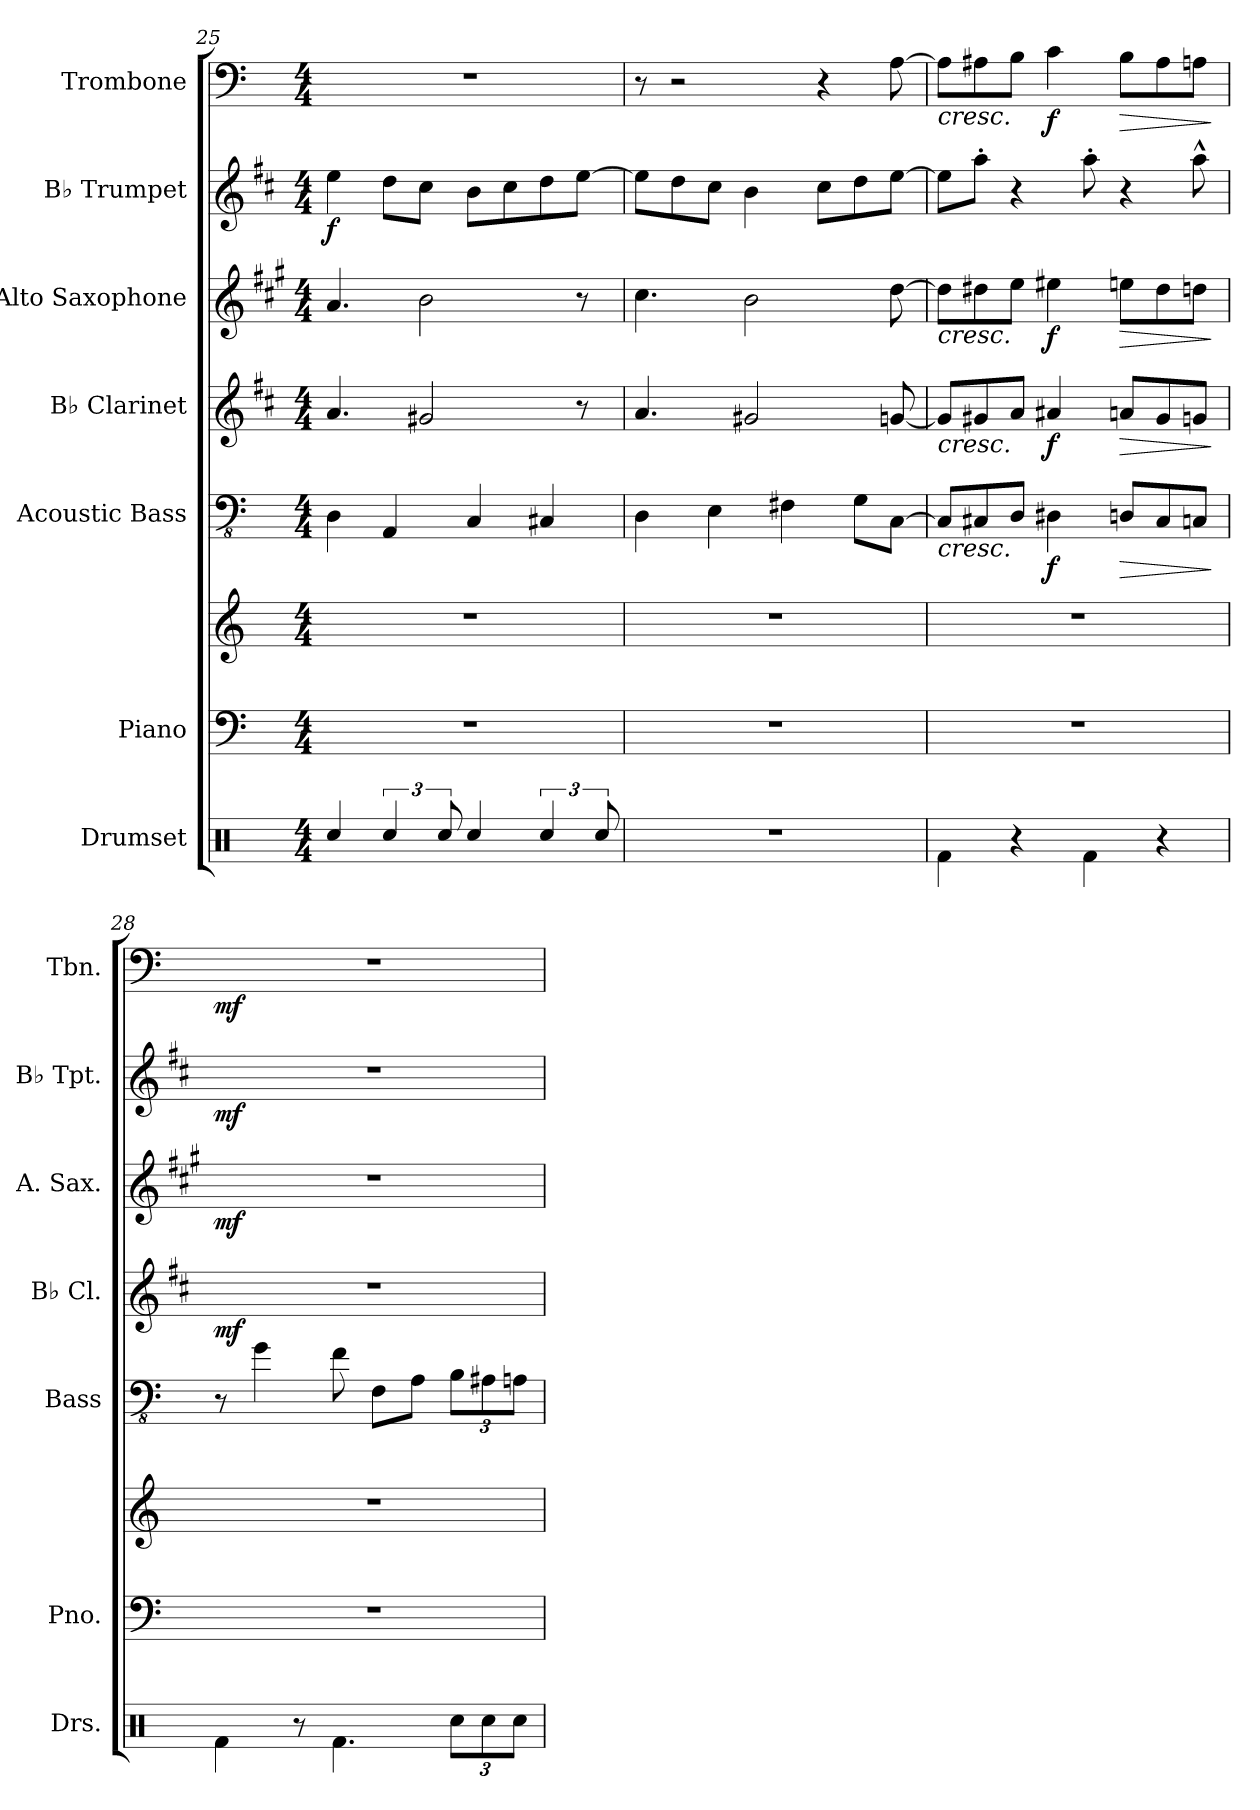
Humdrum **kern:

**kern	**kern	**kern	**kern	**dynam	**kern	**dynam	**kern	**dynam	**kern	**dynam	**kern	**dynam
*part7	*part6	*part6	*part5	*part5	*part4	*part4	*part3	*part3	*part2	*part2	*part1	*part1
*staff8	*staff7	*staff6	*staff5	*staff5	*staff4	*staff4	*staff3	*staff3	*staff2	*staff2	*staff1	*staff1
*I"Drumset	*I"Piano	*	*I"Acoustic Bass	*	*I"B♭ Clarinet	*	*I"Alto Saxophone	*	*I"B♭ Trumpet	*	*I"Trombone	*
*I'Drs.	*I'Pno.	*	*I'Bass	*	*I'B♭ Cl.	*	*I'A. Sax.	*	*I'B♭ Tpt.	*	*I'Tbn.	*
*clefX	*clefF4	*clefG2	*clefFv4	*	*clefG2	*	*clefG2	*	*clefG2	*	*clefF4	*
*	*	*	*	*	*ITrd1c2	*	*ITrd5c9	*	*ITrd1c2	*	*	*
*k[]	*k[]	*k[]	*k[]	*	*k[]	*	*k[]	*	*k[]	*	*k[]	*
*M4/4	*M4/4	*M4/4	*M4/4	*	*M4/4	*	*M4/4	*	*M4/4	*	*M4/4	*
=25	=25	=25	=25	=25	=25	=25	=25	=25	=25	=25	=25	=25
!	!	!	!	!	!	!	!	!	!	!LO:DY:b	!	!
4Rcc/	1r	1r	4DD\	.	4.g/	.	4.c/	.	4dd\	f	1r	.
6Rcc/	.	.	4AAA/	.	.	.	.	.	8cc\L	.	.	.
.	.	.	.	.	2f#X/	.	2d\	.	8b\J	.	.	.
12Rcc/	.	.	.	.	.	.	.	.	.	.	.	.
4Rcc/	.	.	4CC/	.	.	.	.	.	8a\L	.	.	.
.	.	.	.	.	.	.	.	.	8b\	.	.	.
6Rcc/	.	.	4CC#X/	.	.	.	.	.	8cc\	.	.	.
.	.	.	.	.	8r	.	8r	.	[8dd\J	.	.	.
12Rcc/	.	.	.	.	.	.	.	.	.	.	.	.
=26	=26	=26	=26	=26	=26	=26	=26	=26	=26	=26	=26	=26
1r	1r	1r	4DD\	.	4.g/	.	4.e\	.	8dd\L]	.	8r	.
.	.	.	.	.	.	.	.	.	8cc\	.	2r	.
.	.	.	4EE\	.	.	.	.	.	8b\J	.	.	.
.	.	.	.	.	2f#X/	.	2d\	.	4a\	.	.	.
.	.	.	4FF#X\	.	.	.	.	.	.	.	.	.
.	.	.	.	.	.	.	.	.	8b\L	.	4r	.
.	.	.	8GG\L	.	.	.	.	.	8cc\	.	.	.
.	.	.	[8CC\J	.	[8fn/	.	[8f\	.	[8dd\J	.	[8A\	.
!!LO:PB:g=z
=27	=27	=27	=27	=27	=27	=27	=27	=27	=27	=27	=27	=27
!	!	!	!	!LO:HP:b	!	!LO:HP:b	!	!LO:HP:b	!	!	!	!LO:HP:b
4Rf\	1r	1r	8CC/L]	<	8f/L]	<	8f\L]	<	8dd\L]	.	8A\L]	<
.	.	.	8CC#X/	.	8f#X/	.	8f#X\	.	8gg'\J	.	8A#X\	.
4r	.	.	8DD/J	.	8g/J	.	8g\J	.	4r	.	8B\J	.
!	!	!	!	!LO:DY:b	!	!LO:DY:b	!	!LO:DY:b	!	!	!	!LO:DY:b
.	.	.	4DD#X\	f	4g#X/	f	4g#X\	f	.	.	4c\	f
4Rf\	.	.	.	.	.	.	.	.	8gg'\	.	.	.
!	!	!	!	!LO:HP:b	!	!LO:HP:b	!	!LO:HP:b	!	!	!	!LO:HP:b
.	.	.	8DDn/L	>	8gn/L	>	8gn\L	>	4r	.	8B\L	>
4r	.	.	8CC#/	.	8f#/	.	8f#\	.	.	.	8A#\	.
.	.	.	8CCn/J	.	8fn/J	.	8fn\J	.	8gg^^\	.	8An\J	.
.	.	.	.	[ ]	.	[ ]	.	[ ]	.	.	.	[ ]
=28	=28	=28	=28	=28	=28	=28	=28	=28	=28	=28	=28	=28
!	!	!	!	!	!	!LO:DY:b	!	!LO:DY:b	!	!LO:DY:b	!	!LO:DY:b
4Rf\	1r	1r	8r	.	1r	mf	1r	mf	1r	mf	1r	mf
.	.	.	4G\	.	.	.	.	.	.	.	.	.
8r	.	.	.	.	.	.	.	.	.	.	.	.
4.Rf\	.	.	8F\	.	.	.	.	.	.	.	.	.
.	.	.	8FF\L	.	.	.	.	.	.	.	.	.
.	.	.	8AA\J	.	.	.	.	.	.	.	.	.
*Xbrackettup	*	*	*Xbrackettup	*	*	*	*	*	*	*	*	*
12Rcc\L	.	.	12BB\L	.	.	.	.	.	.	.	.	.
12Rcc\	.	.	12AA#X\	.	.	.	.	.	.	.	.	.
12Rcc\J	.	.	12AAn\J	.	.	.	.	.	.	.	.	.
=	=	=	=	=	=	=	=	=	=	=	=	=
*-	*-	*-	*-	*-	*-	*-	*-	*-	*-	*-	*-	*-
